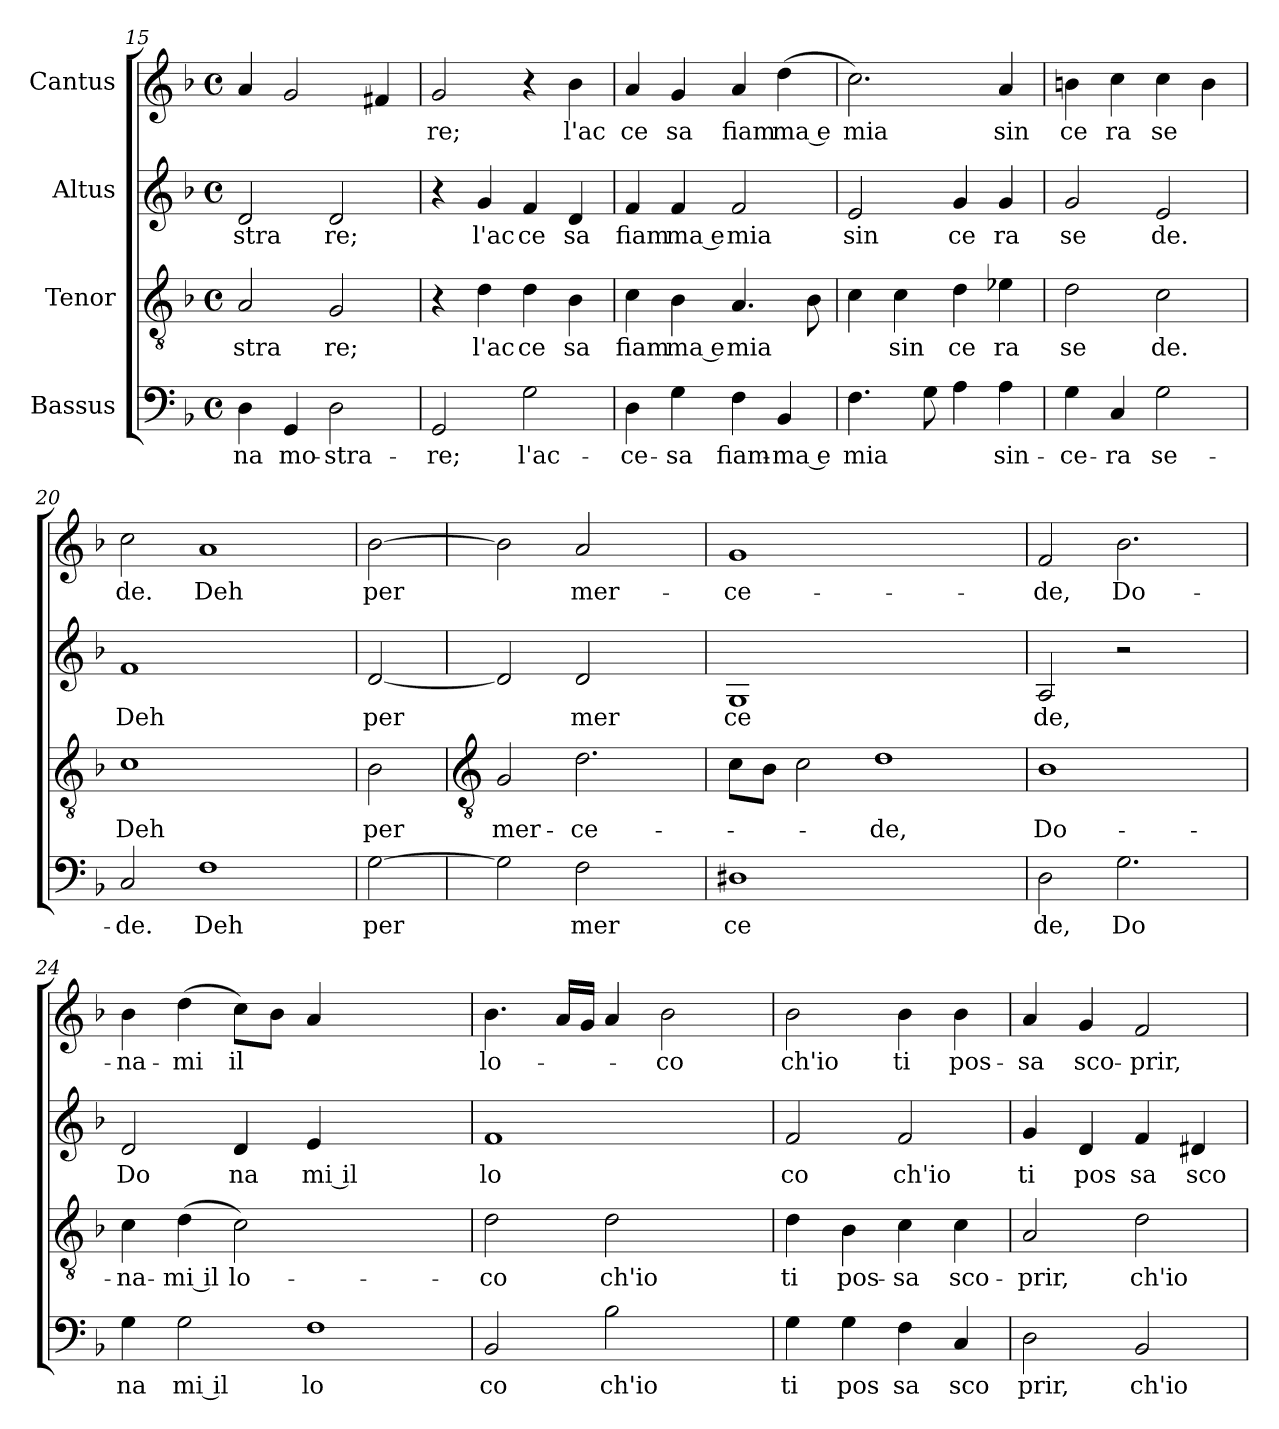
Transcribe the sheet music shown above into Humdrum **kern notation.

**kern	**text	**kern	**text	**kern	**text	**kern	**text
*part4	*part4	*part3	*part3	*part2	*part2	*part1	*part1
*staff4	*staff4	*staff3	*staff3	*staff2	*staff2	*staff1	*staff1
*I"Bassus	*	*I"Tenor	*	*I"Altus	*	*I"Cantus	*
*clefF4	*	*clefGv2	*	*clefG2	*	*clefG2	*
*ITrd-3c-5	*	*	*	*ITrd-3c-5	*	*ITrd-3c-5	*
*k[b-e-]	*	*k[b-]	*	*k[b-e-]	*	*k[b-e-]	*
*B-:	*	*F:	*	*B-:	*	*B-:	*
*M4/4	*	*M4/4	*	*M4/4	*	*M4/4	*
*met(c)	*	*met(c)	*	*met(c)	*	*met(c)	*
=15	=15	=15	=15	=15	=15	=15	=15
!	!LO:LY:b	!	!LO:LY:b	!	!LO:LY:b	!	!
4G\	-na	2A/	stra	2g/	stra	4dd/	.
!	!LO:LY:b	!	!	!	!	!	!
4C/	mo-	.	.	.	.	2cc/	.
!	!LO:LY:b	!	!LO:LY:b	!	!LO:LY:b	!	!
2G\	-stra-	2G/	re;	2g/	re;	.	.
.	.	.	.	.	.	4bn/	.
=16	=16	=16	=16	=16	=16	=16	=16
!	!LO:LY:b	!	!	!	!	!	!LO:LY:b
2C/	-re;	4r	.	4r	.	2cc/	re;
!	!	!	!LO:LY:b	!	!LO:LY:b	!	!
.	.	4d\	l'ac	4cc/	l'ac	.	.
!	!LO:LY:b	!	!LO:LY:b	!	!LO:LY:b	!	!
2c\	l'ac-	4d\	ce	4b-/	ce	4r	.
!	!	!	!LO:LY:b	!	!LO:LY:b	!	!LO:LY:b
.	.	4B-\	sa	4g/	sa	4ee-\	l'ac
=17	=17	=17	=17	=17	=17	=17	=17
!	!LO:LY:b	!	!LO:LY:b	!	!LO:LY:b	!	!LO:LY:b
4G\	-ce-	4c\	fiam	4b-/	fiam	4dd/	ce
!	!LO:LY:b	!	!LO:LY:b	!	!LO:LY:b	!	!LO:LY:b
4c\	-sa	4B-\	ma e	4b-/	ma e	4cc/	sa
!	!LO:LY:b	!	!LO:LY:b	!	!LO:LY:b	!	!LO:LY:b
4B-\	fiam-	4.A/	mia	2b-/	mia	4dd/	fiam
!	!LO:LY:b	!	!	!	!	!	!LO:LY:b
4E-/	-ma e	.	.	.	.	(>4gg\	ma e
.	.	8B-\	.	.	.	.	.
=18	=18	=18	=18	=18	=18	=18	=18
!	!LO:LY:b	!	!	!	!LO:LY:b	!	!LO:LY:b
4.B-\	mia	4c\	.	2a/	sin	2.ff\)	mia
!	!	!	!LO:LY:b	!	!	!	!
.	.	4c\	sin	.	.	.	.
8c\	.	.	.	.	.	.	.
!	!	!	!LO:LY:b	!	!LO:LY:b	!	!
4d\	.	4d\	ce	4cc/	ce	.	.
!	!LO:LY:b	!	!LO:LY:b	!	!LO:LY:b	!	!LO:LY:b
4d\	sin-	4e-X\	ra	4cc/	ra	4dd/	sin
=19	=19	=19	=19	=19	=19	=19	=19
!	!LO:LY:b	!	!LO:LY:b	!	!LO:LY:b	!	!LO:LY:b
4c\	-ce-	2d\	se	2cc/	se	4een\	ce
!	!LO:LY:b	!	!	!	!	!	!LO:LY:b
4F/	-ra	.	.	.	.	4ff\	ra
!	!LO:LY:b	!	!LO:LY:b	!	!LO:LY:b	!	!LO:LY:b
2c\	se-	2c\	de.	2a/	de.	4ff\	se
.	.	.	.	.	.	4ee\	.
=20	=20	=20	=20	=20	=20	=20	=20
!	!LO:LY:b	!	!LO:LY:b	!	!LO:LY:b	!	!LO:LY:b
2F/	-de.	1c	Deh	1b-	Deh	2ff\	de.
!	!LO:LY:b	!	!	!	!	!	!LO:LY:b
1B-	Deh	.	.	.	.	1dd	Deh
.	.	2ryy	.	2ryy	.	.	.
=21	=21	=21	=21	=21	=21	=21	=21
!	!LO:LY:b	!	!LO:LY:b	!	!LO:LY:b	!	!LO:LY:b
[2c\	per	2B-\	per	[2g/	per	[2ee-\	per
!!LO:LB:g=z
=22	=22	=22	=22	=22	=22	=22	=22
*	*	*clefGv2	*	*	*	*	*
!	!	!	!LO:LY:b	!	!	!	!
2c\]	.	2G/	mer-	2g/]	.	2ee-\]	.
!	!LO:LY:b	!	!LO:LY:b	!	!LO:LY:b	!	!LO:LY:b
2B-\	mer	2.d\	-ce-	2g/	mer	2dd/	mer-
4ryy	.	.	.	4ryy	.	4ryy	.
=22A	=22A	=22A	=22A	=22A	=22A	=22A	=22A
!	!LO:LY:b	!	!	!	!LO:LY:b	!	!LO:LY:b
1G#X	ce	8c\L	.	1c	ce	1cc	-ce-
.	.	8B-\J	.	.	.	.	.
.	.	2c\	.	.	.	.	.
!	!	!	!LO:LY:b	!	!	!	!
.	.	1d	-de,	.	.	.	.
2.ryy	.	.	.	2.ryy	.	2.ryy	.
=23A	=23A	=23A	=23A	=23A	=23A	=23A	=23A
!	!LO:LY:b	!	!LO:LY:b	!	!LO:LY:b	!	!LO:LY:b
2G\	de,	1B-	Do-	2d/	de,	2b-/	-de,
!	!LO:LY:b	!	!	!	!	!	!LO:LY:b
2.c\	Do	.	.	2r	.	2.ee-\	Do-
.	.	4ryy	.	4ryy	.	.	.
=24A	=24A	=24A	=24A	=24A	=24A	=24A	=24A
!	!LO:LY:b	!	!LO:LY:b	!	!LO:LY:b	!	!LO:LY:b
4c\	na	4c\	-na-	2g/	Do	4ee-\	-na-
!	!LO:LY:b	!	!LO:LY:b	!	!	!	!LO:LY:b
2c\	mi il	(>4d\	-mi il	.	.	(>4gg\	-mi
!	!	!	!LO:LY:b	!	!LO:LY:b	!	!LO:LY:b
.	.	2c\)	lo-	4g/	na	8ff\L)	il
.	.	.	.	.	.	8ee-\J	.
!	!LO:LY:b	!	!	!	!LO:LY:b	!	!
1B-	lo	.	.	4a/	mi il	4dd/	.
.	.	2.ryy	.	2.ryy	.	2.ryy	.
=25A	=25A	=25A	=25A	=25A	=25A	=25A	=25A
!	!LO:LY:b	!	!LO:LY:b	!	!LO:LY:b	!	!LO:LY:b
2E-/	co	2d\	-co	1b-	lo	4.ee-\	lo-
.	.	.	.	.	.	16dd/LL	.
.	.	.	.	.	.	16cc/JJ	.
!	!LO:LY:b	!	!LO:LY:b	!	!	!	!
2e-\	ch'io	2d\	ch'io	.	.	4dd/	.
!	!	!	!	!	!	!	!LO:LY:b
.	.	.	.	.	.	2ee-\	-co
4ryy	.	4ryy	.	4ryy	.	.	.
=26A	=26A	=26A	=26A	=26A	=26A	=26A	=26A
!	!LO:LY:b	!	!LO:LY:b	!	!LO:LY:b	!	!LO:LY:b
4c\	ti	4d\	ti	2b-/	co	2ee-\	ch'io
!	!LO:LY:b	!	!LO:LY:b	!	!	!	!
4c\	pos	4B-\	pos-	.	.	.	.
!	!LO:LY:b	!	!LO:LY:b	!	!LO:LY:b	!	!LO:LY:b
4B-\	sa	4c\	-sa	2b-/	ch'io	4ee-\	ti
!	!LO:LY:b	!	!LO:LY:b	!	!	!	!LO:LY:b
4F/	sco	4c\	sco-	.	.	4ee-\	pos-
=27A	=27A	=27A	=27A	=27A	=27A	=27A	=27A
!	!LO:LY:b	!	!LO:LY:b	!	!LO:LY:b	!	!LO:LY:b
2G\	prir,	2A/	-prir,	4cc/	ti	4dd/	-sa
!	!	!	!	!	!LO:LY:b	!	!LO:LY:b
.	.	.	.	4g/	pos	4cc/	sco-
!	!LO:LY:b	!	!LO:LY:b	!	!LO:LY:b	!	!LO:LY:b
2E-/	ch'io	2d\	ch'io	4b-/	sa	2b-/	-prir,
!	!	!	!	!	!LO:LY:b	!	!
.	.	.	.	4g#X/	sco	.	.
=	=	=	=	=	=	=	=
*-	*-	*-	*-	*-	*-	*-	*-
